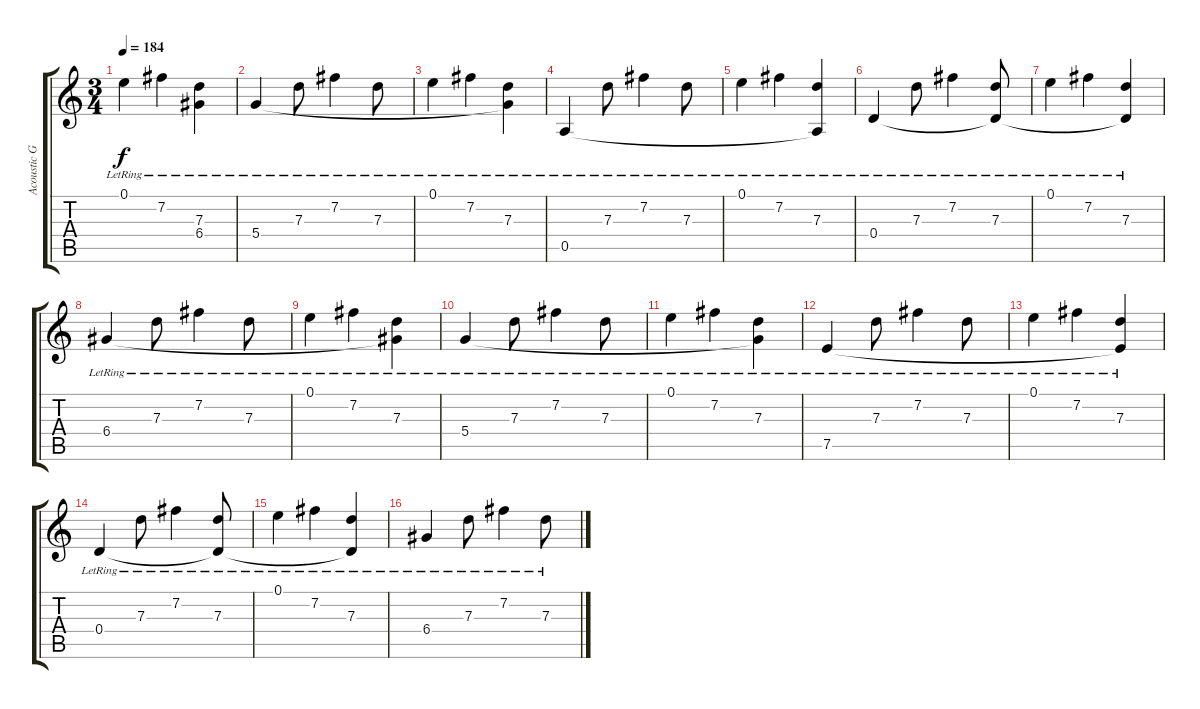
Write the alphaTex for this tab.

\track ("Acoustic Guitar" "Acoustic G") {instrument acousticguitarsteel}
\staff {score tabs}
\tuning (E4 B3 G3 D3 A2 E2) {hide}
\ts (3 4)
\tempo 184
\clef g2
\ks c
0.1{lr}.4{dy f} 7.2{lr}.4 (7.3{lr} 6.4{t}).4 |
5.4{lr}.4 7.3{lr}.8 7.2{lr}.4 7.3{lr}.8 |
0.1{lr}.4 7.2{lr}.4 (7.3{lr} 5.4{t}).4 |
0.5{lr}.4 7.3{lr}.8 7.2{lr}.4 7.3{lr}.8 |
0.1{lr}.4 7.2{lr}.4 (7.3{lr} 0.5{t}).4 |
0.4{lr}.4 7.3{lr}.8 7.2{lr}.4 (7.3{lr} 0.4{t}).8 |
0.1{lr}.4 7.2{lr}.4 (7.3{lr} 0.4{t}).4 |
6.4{lr}.4 7.3{lr}.8 7.2{lr}.4 7.3{lr}.8 |
0.1{lr}.4 7.2{lr}.4 (7.3{lr} 6.4{t}).4 |
5.4{lr}.4 7.3{lr}.8 7.2{lr}.4 7.3{lr}.8 |
0.1{lr}.4 7.2{lr}.4 (7.3{lr} 5.4{t}).4 |
7.5{lr}.4 7.3{lr}.8 7.2{lr}.4 7.3{lr}.8 |
0.1{lr}.4 7.2{lr}.4 (7.3{lr} 7.5{t}).4 |
0.4{lr}.4 7.3{lr}.8 7.2{lr}.4 (7.3{lr} 0.4{t}).8 |
0.1{lr}.4 7.2{lr}.4 (7.3{lr} 0.4{t}).4 |
6.4{lr}.4 7.3{lr}.8 7.2{lr}.4 7.3{lr}.8
